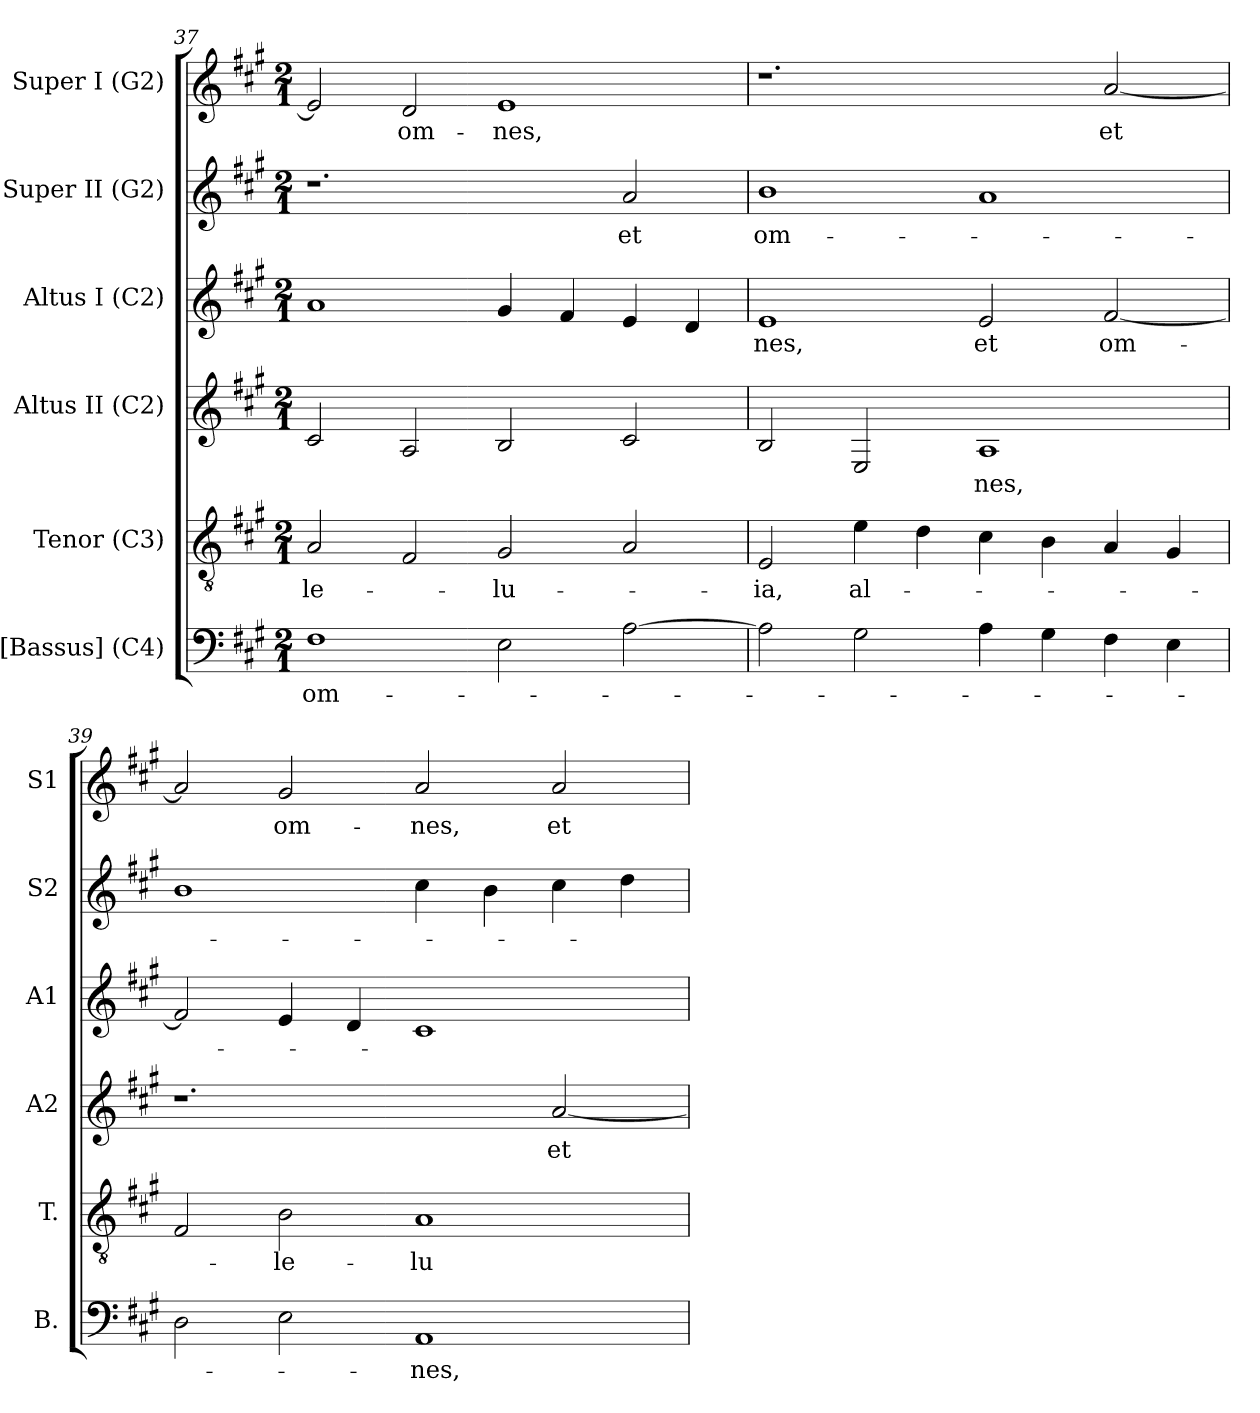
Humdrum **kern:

**kern	**text	**kern	**text	**kern	**text	**kern	**text	**kern	**text	**kern	**text
*part6	*part6	*part5	*part5	*part4	*part4	*part3	*part3	*part2	*part2	*part1	*part1
*staff6	*staff6	*staff5	*staff5	*staff4	*staff4	*staff3	*staff3	*staff2	*staff2	*staff1	*staff1
*I"[Bassus] (C4)	*	*I"Tenor (C3)	*	*I"Altus II (C2)	*	*I"Altus I (C2)	*	*I"Super II (G2)	*	*I"Super I (G2)	*
*I'B.	*	*I'T.	*	*I'A2	*	*I'A1	*	*I'S2	*	*I'S1	*
*clefF4	*	*clefGv2	*	*clefG2	*	*clefG2	*	*clefG2	*	*clefG2	*
*	*	*ITrd7c12	*	*	*	*	*	*	*	*	*
*k[f#c#g#]	*	*k[f#c#g#]	*	*k[f#c#g#]	*	*k[f#c#g#]	*	*k[f#c#g#]	*	*k[f#c#g#]	*
*A:	*	*A:	*	*A:	*	*A:	*	*A:	*	*A:	*
*M2/1	*	*M2/1	*	*M2/1	*	*M2/1	*	*M2/1	*	*M2/1	*
=37	=37	=37	=37	=37	=37	=37	=37	=37	=37	=37	=37
!	!LO:LY:b:color=#000000	!	!	!	!	!	!	!	!	!	!
!	!	!	!LO:LY:b:color=#000000	!	!	!	!	!	!	!	!
1F#i	om-	2AAi/	-le-	2c#i/	.	1ai	.	1.r	.	2ei/]	.
!	!	!	!	!	!	!	!	!	!	!	!LO:LY:b:color=#000000
.	.	2FF#i/	.	2Ai/	.	.	.	.	.	2di/	om-
!	!	!	!LO:LY:b:color=#000000	!	!	!	!	!	!	!	!
!	!	!	!	!	!	!	!	!	!	!	!LO:LY:b:color=#000000
2Ei\	.	2GG#i/	-lu-	2Bi/	.	4g#i/	.	.	.	1ei	-nes,
.	.	.	.	.	.	4f#i/	.	.	.	.	.
!	!	!	!	!	!	!	!	!	!LO:LY:b:color=#000000	!	!
[2Ai\	.	2AAi/	.	2c#i/	.	4ei/	.	2ai/	et	.	.
.	.	.	.	.	.	4di/	.	.	.	.	.
=38	=38	=38	=38	=38	=38	=38	=38	=38	=38	=38	=38
!	!	!	!LO:LY:b:color=#000000	!	!	!	!	!	!	!	!
!	!	!	!	!	!	!	!LO:LY:b:color=#000000	!	!	!	!
!	!	!	!	!	!	!	!	!	!LO:LY:b:color=#000000	!	!
2Ai\]	.	2EEi/	-ia,	2Bi/	.	1ei	-nes,	1bi	om-	1.r	.
!	!	!	!LO:LY:b:color=#000000	!	!	!	!	!	!	!	!
2G#i\	.	4Ei\	al-	2Ei/	.	.	.	.	.	.	.
.	.	4Di\	.	.	.	.	.	.	.	.	.
!	!	!	!	!	!LO:LY:b:color=#000000	!	!	!	!	!	!
!	!	!	!	!	!	!	!LO:LY:b:color=#000000	!	!	!	!
4Ai\	.	4C#i\	.	1Ai	-nes,	2ei/	et	1ai	.	.	.
4G#i\	.	4BBi\	.	.	.	.	.	.	.	.	.
!	!	!	!	!	!	!	!LO:LY:b:color=#000000	!	!	!	!
!	!	!	!	!	!	!	!	!	!	!	!LO:LY:b:color=#000000
4F#i\	.	4AAi/	.	.	.	[2f#i/	om-	.	.	[2ai/	et
4Ei\	.	4GG#i/	.	.	.	.	.	.	.	.	.
!!LO:LB:g=z
=39	=39	=39	=39	=39	=39	=39	=39	=39	=39	=39	=39
2Di\	.	2FF#i/	.	1.r	.	2f#i/]	.	1bi	.	2ai/]	.
!	!	!	!LO:LY:b:color=#000000	!	!	!	!	!	!	!	!
!	!	!	!	!	!	!	!	!	!	!	!LO:LY:b:color=#000000
2Ei\	.	2BBi\	-le-	.	.	4ei/	.	.	.	2g#i/	om-
.	.	.	.	.	.	4di/	.	.	.	.	.
!	!LO:LY:b:color=#000000	!	!	!	!	!	!	!	!	!	!
!	!	!	!LO:LY:b:color=#000000	!	!	!	!	!	!	!	!
!	!	!	!	!	!	!	!	!	!	!	!LO:LY:b:color=#000000
1AAi	-nes,	1AAi	-lu-	.	.	1c#i	.	4cc#i\	.	2ai/	-nes,
.	.	.	.	.	.	.	.	4bi\	.	.	.
!	!	!	!	!	!LO:LY:b:color=#000000	!	!	!	!	!	!
!	!	!	!	!	!	!	!	!	!	!	!LO:LY:b:color=#000000
.	.	.	.	[2ai/	et	.	.	4cc#i\	.	2ai/	et
.	.	.	.	.	.	.	.	4ddi\	.	.	.
=	=	=	=	=	=	=	=	=	=	=	=
*-	*-	*-	*-	*-	*-	*-	*-	*-	*-	*-	*-
